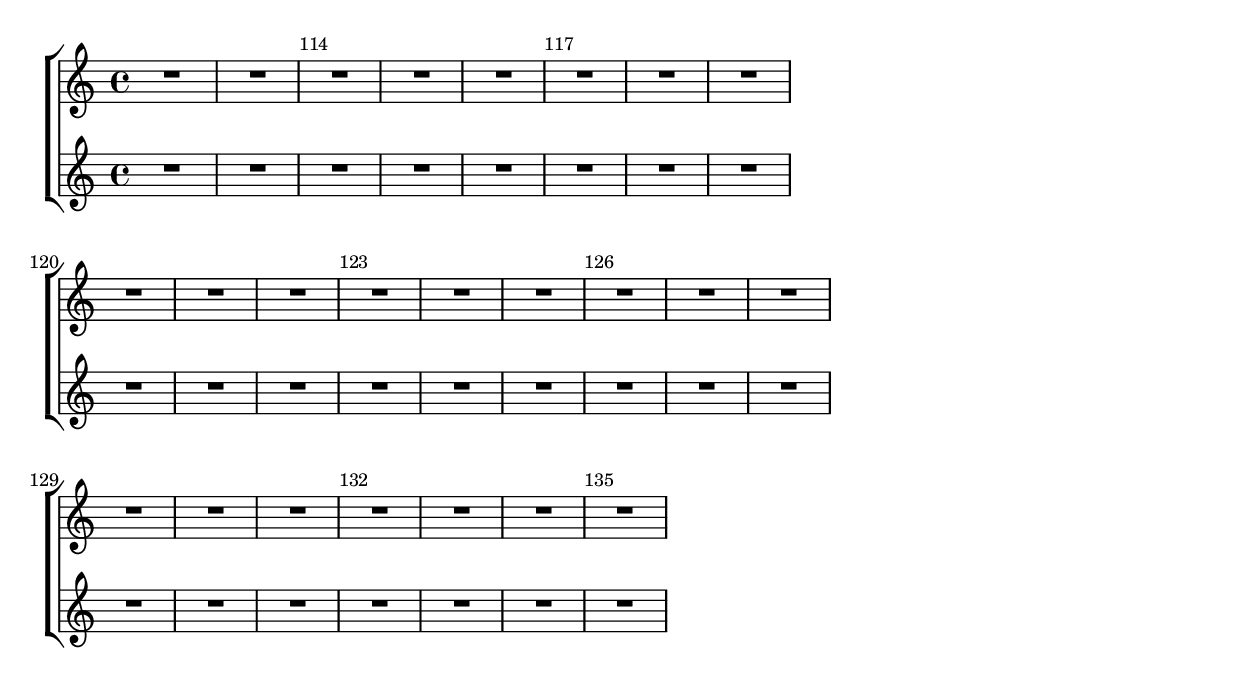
%% DO NOT EDIT this file manually; it is automatically
%% generated from LSR http://lsr.dsi.unimi.it
%% Make any changes in LSR itself, or in Documentation/snippets/new/ ,
%% and then run scripts/auxiliar/makelsr.py
%%
%% This file is in the public domain.
\version "2.17.6"

\header {
  lsrtags = "rhythms"

  texidoc = "
When left aligning bar numbers, overlapping problems may occur with
Staves brackets. The snippet solves this by keeping right aligned the
first bar number following line breaks.

"
  doctitle = "Consistently left aligned bar numbers"
} % begin verbatim

consistentlyLeftAlignedBarNumbers = {
  \override Score.BarNumber.break-visibility = #end-of-line-invisible
  \override Score.BarNumber.self-alignment-X =
    #(lambda (grob)
       (let ((break-dir (ly:item-break-dir grob)))
         (if (= break-dir RIGHT) RIGHT LEFT)))
}

\new ChoirStaff <<
  \new Staff {
    \relative c' {
      \set Score.barNumberVisibility = #(every-nth-bar-number-visible 3)
      \bar ""
      \consistentlyLeftAlignedBarNumbers

      \set Score.currentBarNumber = #112
      \repeat unfold 8 { R1 }
      \break
      \repeat unfold 9 { R1 }
      \break
      \repeat unfold 7 { R1 }
    }
  }
  \new Staff {
    \relative c' {
      \repeat unfold 24 { R1 }
    }
  }
>>

\layout {
  indent = #0
  ragged-right = ##t
  ragged-last = ##t
}
